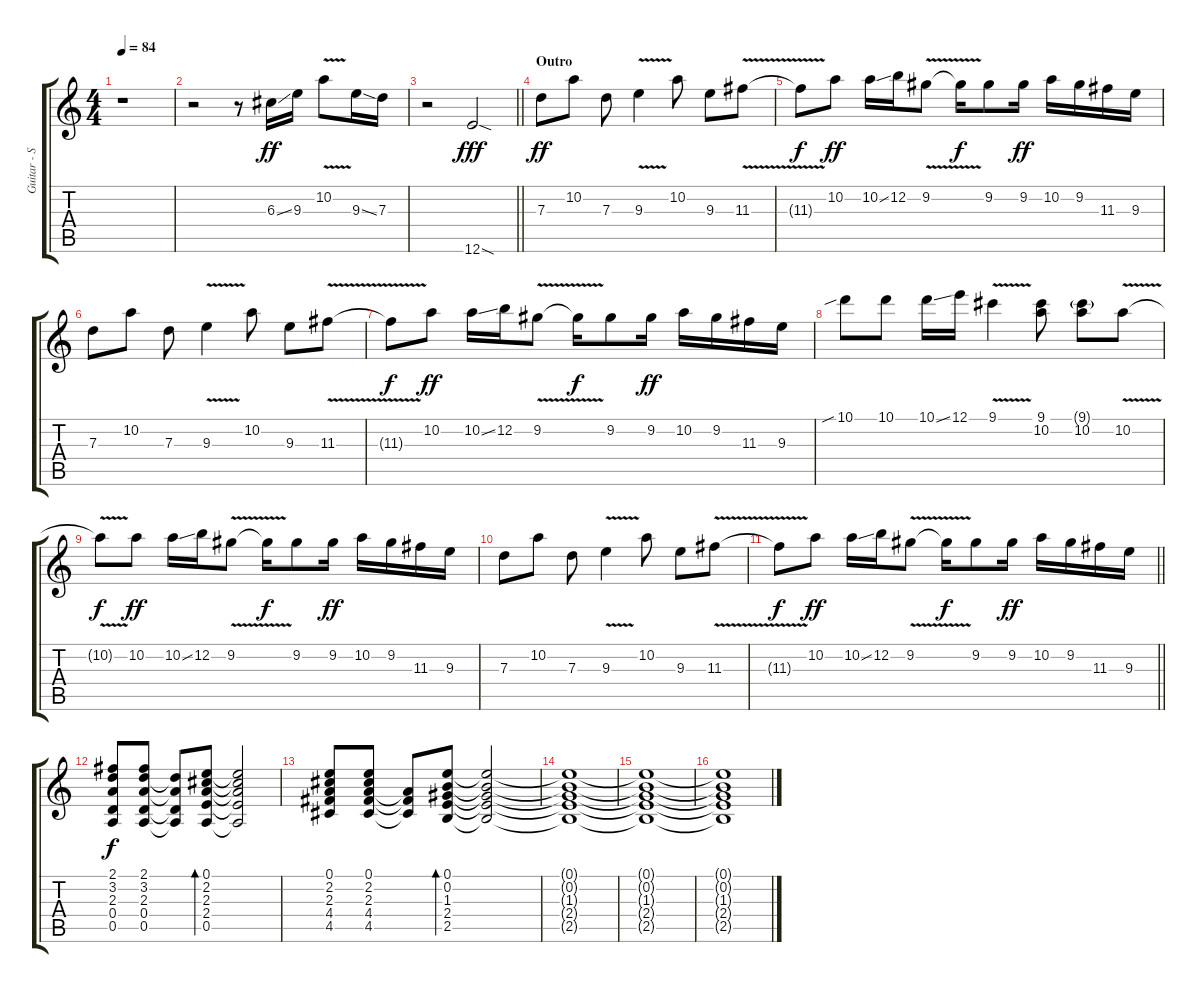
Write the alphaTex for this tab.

\track ("Guitar - Studio" "Guitar - S") {instrument acousticguitarsteel}
\staff {score tabs}
\tuning (E4 B3 G3 D3 A2 E2) {hide}
\ts (4 4)
\tempo 84
\clef g2
\ks c
r.1{dy ff} |
r.2 r.8 6.3{ss}.16 9.3.16 10.2{v}.8 9.3{ss}.16 7.3.16 |
\barLineRight lightlight
r.2 12.6{sod}.2{dy fff} |
\section ("" "Outro")
7.3.8{dy ff volume 12} 10.2.8 7.3.8 9.3{v}.4 10.2.8 9.3.8 11.3{v}.8 |
11.3{t}.8{dy f} 10.2.8{dy ff} 10.2{ss}.16 12.2.16 9.2{v}.8 9.2{t}.16{dy f} 9.2.8 9.2.16{dy ff} 10.2.16 9.2.16 11.3.16 9.3.16 |
7.3.8 10.2.8 7.3.8 9.3{v}.4 10.2.8 9.3.8 11.3{v}.8 |
11.3{t}.8{dy f} 10.2.8{dy ff} 10.2{ss}.16 12.2.16 9.2{v}.8 9.2{t}.16{dy f} 9.2.8 9.2.16{dy ff} 10.2.16 9.2.16 11.3.16 9.3.16 |
10.1{sib}.8 10.1.8 10.1{ss}.16 12.1.16 9.1{v}.4 (9.1 10.2).8 (9.1{g} 10.2).8 10.2{v}.8 |
10.2{t}.8{dy f} 10.2.8{dy ff} 10.2{ss}.16 12.2.16 9.2{v}.8 9.2{t}.16{dy f} 9.2.8 9.2.16{dy ff} 10.2.16 9.2.16 11.3.16 9.3.16 |
7.3.8 10.2.8 7.3.8 9.3{v}.4 10.2.8 9.3.8 11.3{v}.8 |
\barLineRight lightlight
11.3{t}.8{dy f} 10.2.8{dy ff} 10.2{ss}.16 12.2.16 9.2{v}.8 9.2{t}.16{dy f} 9.2.8 9.2.16{dy ff} 10.2.16 9.2.16 11.3.16 9.3.16 |
(2.1 3.2 2.3 0.4 0.5).8{dy f volume 10 instrument acousticguitarsteel} (2.1 3.2 2.3 0.4 0.5).8 (3.2{t} 2.3{t} 0.4{t} 0.5{t}).8 (0.1 2.2 2.3 2.4 0.5).8{bd 60} (0.1{t} 2.2{t} 2.3{t} 2.4{t} 0.5{t}).2{volume 11} |
(0.1 2.2 2.3 4.4 4.5).8{volume 10} (0.1 2.2 2.3 4.4 4.5).8 (2.3{t} 4.4{t} 4.5{t}).8 (0.1 0.2 1.3 2.4 2.5).8{bd 60} (0.1{t} 0.2{t} 1.3{t} 2.4{t} 2.5{t}).2{volume 11} |
(0.1{t} 0.2{t} 1.3{t} 2.4{t} 2.5{t}).1{volume 0 instrument acousticguitarsteel} |
(0.1{t} 0.2{t} 1.3{t} 2.4{t} 2.5{t}).1 |
(0.1{t} 0.2{t} 1.3{t} 2.4{t} 2.5{t}).1
